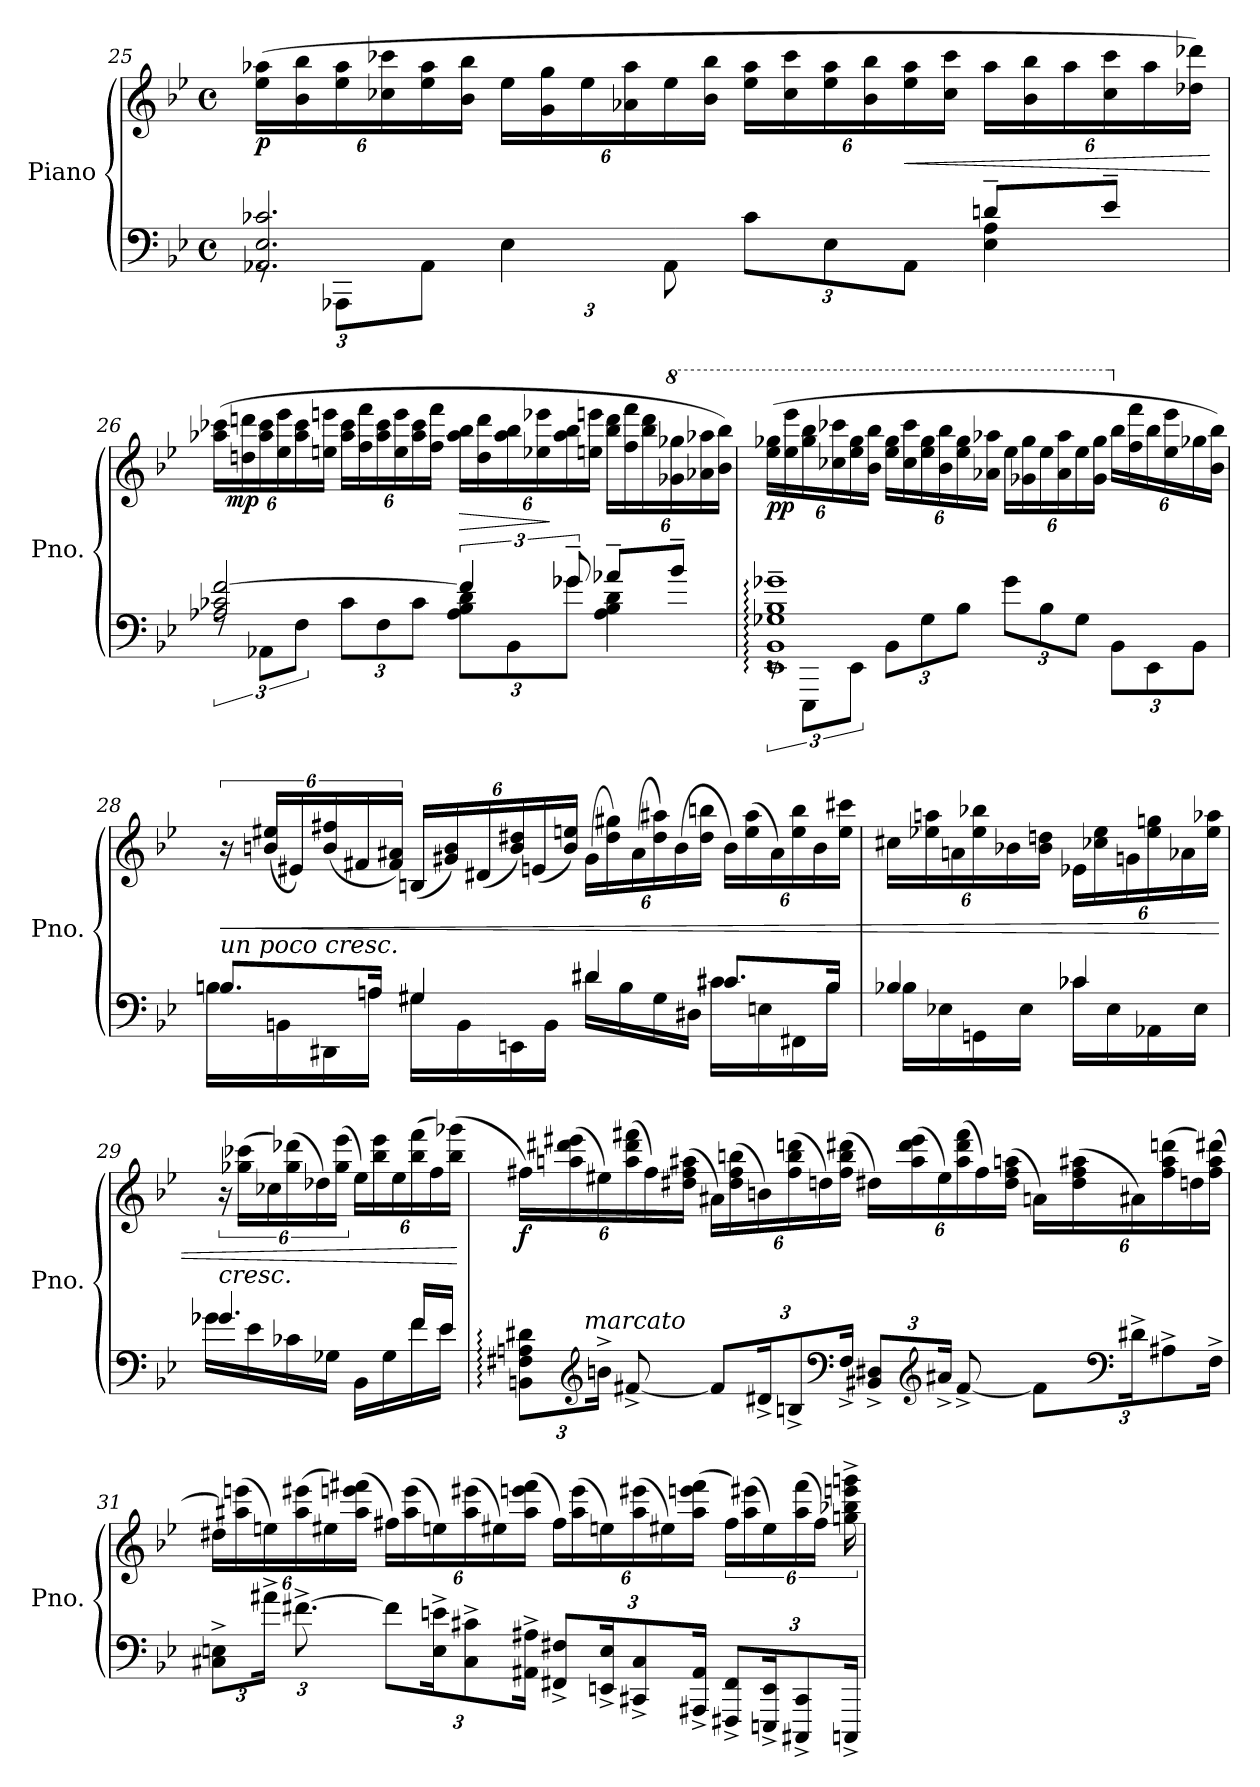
**kern	**kern	**dynam
*part1	*part1	*part1
*staff2	*staff1	*staff1/2
*I"Piano	*	*
*I'Pno.	*	*
*clefF4	*clefG2	*
*k[b-e-]	*k[b-e-]	*
*M4/4	*M4/4	*
*met(c)	*met(c)	*
=25	=25	=25
*^	*	*
*	*Xbrackettup	*Xbrackettup	*
!	!	!	!LO:DY:b
2.AA-X/ 2.E-/ 2.c-X/	12rGG	(24ee-\ 24aa-X\LL	p
.	.	24b-\ 24bb-\	.
.	12AAA-X\L	24ee-\ 24aa-\	.
.	.	24cc-X\ 24ccc-X\	.
.	12AA-\J	24ee-\ 24aa-\	.
.	.	24b-\ 24bb-\JJ	.
.	6E-\	24ee-\LL	.
.	.	24g\ 24gg\	.
.	.	24ee-\	.
.	.	24a-X\ 24aa-\	.
.	12AA-\	24ee-\	.
.	.	24b-\ 24bb-\JJ	.
.	12c-\L	24ee-\ 24aa-\LL	.
.	.	24cc-\ 24ccc-\	.
.	12E-\	24ee-\ 24aa-\	.
.	.	24b-\ 24bb-\	.
!	!	!	!LO:HP:b
.	12AA-\J	24ee-\ 24aa-\	<
.	.	24cc-\ 24ccc-\JJ	.
8dn~/L	4E-\ 4A\	24aa-\LL	.
.	.	24b-\ 24bb-\	.
.	.	24aa-\	.
8e-~/J	.	24cc-\ 24ccc-\	.
.	.	24aa-\	.
.	.	24dd-X\ 24ddd-X\JJ)	.
*v	*v	*	*
.	.	[
!!LO:LB:g=z
=26	=26	=26
*^	*	*
*	*brackettup	*	*
2A-X/ 2c-X/ [2f/	12rF	(24aa-X\ 24ccc-X\LL	.
!	!	!	!LO:DY:b
.	.	24ddn\ 24dddn\	mp
.	12AA-X\L	24aa-\ 24ccc-\	.
.	.	24ee-\ 24eee-\	.
.	12F\J	24aa-\ 24ccc-\	.
.	.	24een\ 24eeen\JJ	.
*	*Xbrackettup	*	*
.	12c-\L	24aa-\ 24ccc-\LL	.
.	.	24ff\ 24fff\	.
.	12F\	24aa-\ 24ccc-\	.
.	.	24ee\ 24eee\	.
.	12c-\J	24aa-\ 24ccc-\	.
.	.	24ff\ 24fff\JJ	.
*brackettup	*Xbrackettup	*	*
!	!	!	!LO:HP:b
6f/]	12A-\ 12B-\ 12d\L	24aa-\ 24bb-\LL	>
.	.	24dd\ 24ddd\	.
.	12BB-\	24aa-\ 24bb-\	.
.	.	24ee-X\ 24eee-X\	.
12g-X~/	12g-\J	24aa-\ 24bb-\	]
.	.	24een\ 24eeen\JJ	.
8a-X~/L	4A-\ 4B-\ 4d\	24bb-\ 24ddd\LL	.
.	.	24ff\ 24fff\	.
.	.	24bb-\ 24ddd\	.
*	*	*8va	*
8b-~/J	.	24gg-X\ 24ggg-X\	.
.	.	24aa-X\ 24aaa-X\	.
.	.	24bb-\ 24bbb-\JJ)	.
=27	=27	=27	=27
*	*brackettup	*	*
!	!	!	!LO:DY:b
1EE-:~ 1BB-:~ 1G-X:~ 1B-:~ 1g-X:~	12rEE	(24eee-\ 24ggg-X\LL	pp
.	.	24eee-\ 24eeee-\	.
.	12EEE-\L	24ggg-\ 24bbb-\	.
.	.	24ccc-X\ 24cccc-X\	.
.	12EE-\J	24eee-\ 24ggg-\	.
.	.	24bb-\ 24bbb-\JJ	.
*	*Xbrackettup	*	*
.	12BB-\L	24eee-\ 24ggg-\LL	.
.	.	24ccc-\ 24cccc-\	.
.	12G-\	24eee-\ 24ggg-\	.
.	.	24bb-\ 24bbb-\	.
.	12B-\J	24eee-\ 24ggg-\	.
.	.	24aa-X\ 24aaa-X\JJ	.
.	12g-\L	24eee-\LL	.
.	.	24gg-X\ 24ggg-\	.
.	12B-\	24eee-\	.
.	.	24aa-\ 24aaa-\	.
.	12G-\J	24eee-\	.
.	.	24gg-\ 24ggg-\JJ	.
*	*	*X8va	*
.	12BB-\L	24bb-\LL	.
.	.	24ff\ 24fff\	.
.	12EE-\	24bb-\	.
.	.	24ee-\ 24eee-\	.
.	12BB-\J	24gg-X\	.
.	.	24b-\ 24bb-\JJ)	.
!!LO:LB:g=z
=28	=28	=28	=28
*	*	*brackettup	*
!LO:TX:a:i:t=un poco cresc.	!	!	!
!	!	!	!LO:HP:b
8.Bn/L	16B\LL	24r	<
.	.	(24bn/ 24ee#X/LL	.
.	16BBn\	.	.
.	.	24e#X/)	.
.	16DD#X\	(24b/ 24ff#X/	.
.	.	24f#X/	.
16An/Jk	16A\JJ	.	.
.	.	24f#/ 24a#X/JJ)	.
*	*	*Xbrackettup	*
4G#X/	16G#\LL	(24Bn/LL	.
.	.	24g#X/ 24b/)	.
.	16BB\	.	.
.	.	(24d#X/	.
.	16EEn\	24b/ 24dd#X/)	.
.	.	(24en/	.
.	16BB\JJ	.	.
.	.	24b/ 24een/JJ)	.
4d#X/	16d#\LL	(24g#\LL	.
.	.	24dd#\ 24gg#X\)	.
.	16B\	.	.
.	.	(24a#\	.
.	16G#\	24dd#\ 24aa#X\)	.
.	.	(24b\	.
.	16D#X\JJ	.	.
.	.	24dd#\ 24bbn\JJ	.
8.c#X/L	16c#\LL	24b\LL)	.
.	.	(24ee\ 24aa#\	.
.	16En\	.	.
.	.	24a#\)	.
.	16FF#X\	24ee\ 24bb\	.
.	.	24b\	.
16B/Jk	16B\JJ	.	.
.	.	24ee\ 24ccc#X\JJ	.
=29	=29	=29	=29
4B-X/	16B-\LL	24cc#X\LL	.
.	.	24ee-X\ 24aan\	.
.	16E-X\	.	.
.	.	24an\	.
.	16GGn\	24ee-\ 24bb-X\	.
.	.	24b-X\	.
.	16E-\JJ	.	.
.	.	24b-\ 24ddn\JJ	.
4c-X/	16c-\LL	24e-X\LL	.
.	.	24cc-X\ 24ee-\	.
.	16E-\	.	.
.	.	24gn\	.
.	16AA-X\	24ee-\ 24ggn\	.
.	.	24a-X\	.
.	16E-\JJ	.	.
.	.	24ee-\ 24aa-X\JJ	.
!!LO:LB:g=z
=29X1	=29X1	=29X1	=29X1
*	*	*brackettup	*
!LO:TX:a:i:t=cresc.	!	!	!
4.g-X/	16g-\LL	24r	.
.	.	(24gg-X\ 24ccc-X\LL	.
.	16e-\	.	.
.	.	24cc-X\)	.
.	16c-X\	(24gg-\ 24ddd-X\	.
.	.	24dd-X\)	.
.	16G-X\JJ	.	.
.	.	(24gg-\ 24eee-\JJ	.
*	*	*Xbrackettup	*
.	16BB-\LL	24ee-\LL)	.
.	.	24bb-\ 24eee-\	.
.	16G-\	.	.
.	.	24ee-\	.
16f/LL	16f\	(24bb-\ 24fff\	.
.	.	24ff\)	.
16e-/JJ	16e-\JJ	.	.
.	.	(24bb-\ 24ggg-X\JJ	.
*v	*v	*	*
.	.	[
=30	=30	=30
!	!	!LO:DY:b
12BBn\: 12F#X\: 12An\: 12d#X\:L	24ff#X\LL)	f
.	(24aan\ 24ddd#X\ 24eee#X\	.
*clefG2	*	*
!LO:TX:a:i:t=marcato	!	!
24bn^\Jk	24ee#X\)	.
[8f#X^/	(24aa\ 24ddd#\ 24fff#X\	.
.	24ff#\)	.
.	(24dd#X\ 24ff#\ 24aa#X\JJ	.
12f#/L]	24a#X\LL)	.
.	(24dd#\ 24ff#\ 24bbn\	.
24d#X^/K	24bn\)	.
12Bn^/	(24ff#\ 24bb\ 24dddn\	.
.	24ddn\)	.
*clefF4	*	*
24F#^/Jk	(24ff#\ 24bb\ 24ddd#X\JJ	.
12BB#X/^ 12D#X/^L	24dd#X\LL)	.
.	(24aa#\ 24ddd#\ 24eee#\	.
*clefG2	*	*
24a#X^/Jk	24ee#\)	.
[8f#^/	(24aa#\ 24ddd#\ 24fff#\	.
.	24ff#\)	.
.	(24dd#\ 24ff#\ 24aan\JJ	.
12f#\L]	24an\LL)	.
.	(24dd#\ 24ff#\ 24aa#X\	.
*clefF4	*	*
24d#X^\K	24a#X\)	.
12A#X^\	(24ff#\ 24aa#\ 24dddn\	.
.	24ddn\)	.
24F#^\Jk	(24ff#\ 24aa#\ 24ddd#X\JJ	.
!!LO:PB:g=z
=31	=31	=31
12C#X\^ 12En\^L	24dd#X\LL)	.
.	(24aa#X\ 24eeen\	.
24a#X^\Jk	24een\)	.
[12.f#X^\	(24aa#\ 24eee#X\	.
.	24ee#X\)	.
.	(24aa#\ 24eeen\ 24fff#X\JJ	.
12f#\L]	24ff#X\LL)	.
.	(24aa#\ 24eee\	.
24E\^ 24en\^K	24een\)	.
12C#\^ 12c#X\^	(24aa#\ 24eee#X\	.
.	24ee#X\)	.
24AA#X\^ 24A#X\^Jk	(24aa#\ 24eeen\ 24fff#\JJ	.
12FF#X/^ 12F#X/^L	24ff#\LL)	.
.	(24aa#\ 24eee\	.
24EEn/^ 24E/^K	24een\)	.
12CC#X/^ 12C#/^	(24aa#\ 24eee#X\	.
.	24ee#X\)	.
24AAA#X/^ 24AA#/^Jk	(24aa#\ 24eeen\ 24fff#\JJ	.
*	*brackettup	*
12FFF#X/^ 12FF#/^L	24ff#\LL)	.
.	(24aa#\ 24eee#X\	.
24EEEn/^ 24EE/^K	24ee#\)	.
12CCC#X/^ 12CC#/^	(24aa#\ 24fff#\	.
.	24ff#\JJ)	.
24CCCn^/Jk	24ggn\^ 24bb-X\^ 24eeen\^ 24gggn\^	.
=	=	=
*-	*-	*-
